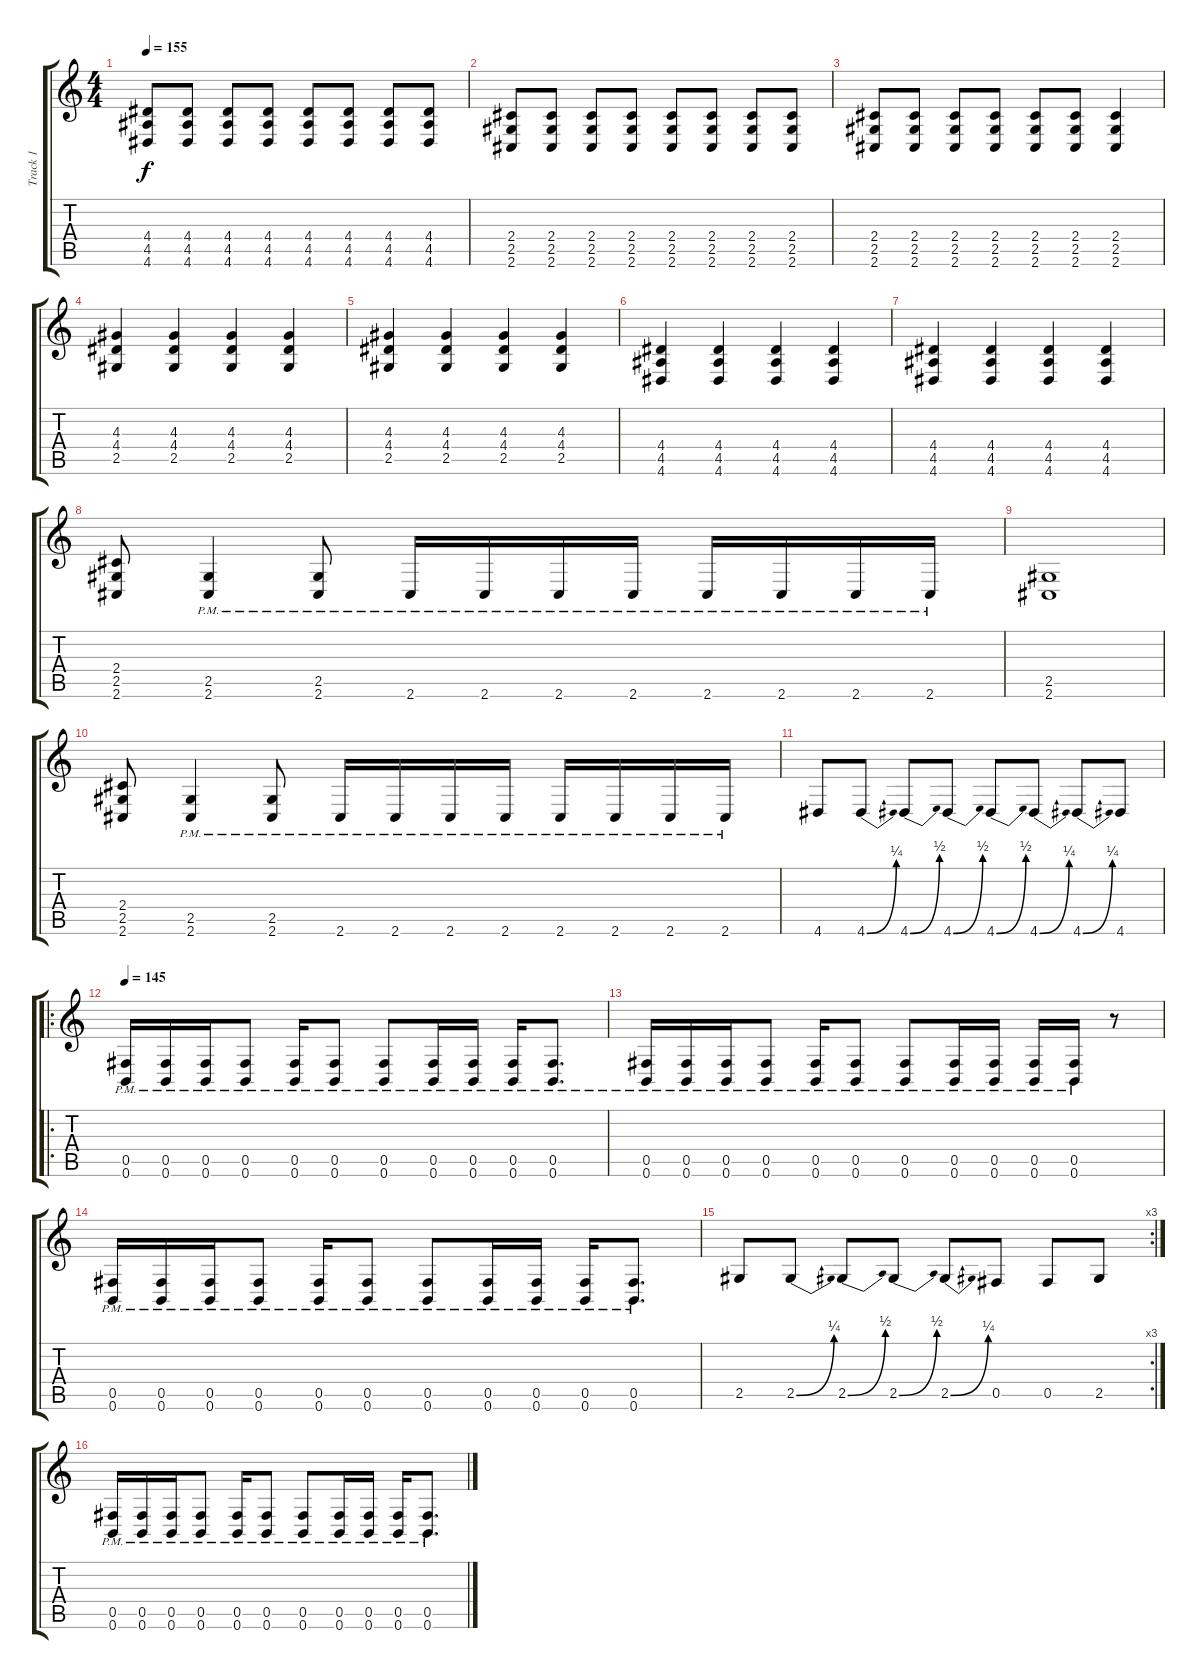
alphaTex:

\track ("Track 1" "Track 1") {instrument distortionguitar}
\staff {score tabs}
\tuning (Db4 Ab3 E3 B2 Gb2 B1) {hide}
\ts (4 4)
\tempo 155
\clef g2
\ks c
(4.4 4.5 4.6).8{dy f} (4.4 4.5 4.6).8 (4.4 4.5 4.6).8 (4.4 4.5 4.6).8 (4.4 4.5 4.6).8 (4.4 4.5 4.6).8 (4.4 4.5 4.6).8 (4.4 4.5 4.6).8 |
(2.4 2.5 2.6).8 (2.4 2.5 2.6).8 (2.4 2.5 2.6).8 (2.4 2.5 2.6).8 (2.4 2.5 2.6).8 (2.4 2.5 2.6).8 (2.4 2.5 2.6).8 (2.4 2.5 2.6).8 |
(2.4 2.5 2.6).8 (2.4 2.5 2.6).8 (2.4 2.5 2.6).8 (2.4 2.5 2.6).8 (2.4 2.5 2.6).8 (2.4 2.5 2.6).8 (2.4 2.5 2.6).4 |
(4.3 4.4 2.5).4 (4.3 4.4 2.5).4 (4.3 4.4 2.5).4 (4.3 4.4 2.5).4 |
(4.3 4.4 2.5).4 (4.3 4.4 2.5).4 (4.3 4.4 2.5).4 (4.3 4.4 2.5).4 |
(4.4 4.5 4.6).4 (4.4 4.5 4.6).4 (4.4 4.5 4.6).4 (4.4 4.5 4.6).4 |
(4.4 4.5 4.6).4 (4.4 4.5 4.6).4 (4.4 4.5 4.6).4 (4.4 4.5 4.6).4 |
(2.4 2.5 2.6).8 (2.5{pm} 2.6{pm}).4 (2.5{pm} 2.6{pm}).8 2.6{pm}.16 2.6{pm}.16 2.6{pm}.16 2.6{pm}.16 2.6{pm}.16 2.6{pm}.16 2.6{pm}.16 2.6{pm}.16 |
(2.5 2.6).1 |
(2.4 2.5 2.6).8 (2.5{pm} 2.6{pm}).4 (2.5{pm} 2.6{pm}).8 2.6{pm}.16 2.6{pm}.16 2.6{pm}.16 2.6{pm}.16 2.6{pm}.16 2.6{pm}.16 2.6{pm}.16 2.6{pm}.16 |
4.6.8 4.6{be (bend 0 0 60 1)}.8 4.6{be (bend 0 0 60 2)}.8 4.6{be (bend 0 0 60 2)}.8 4.6{be (bend 0 0 60 2)}.8 4.6{be (bend 0 0 60 1)}.8 4.6{be (bend 0 0 60 1)}.8 4.6.8 |
\ro
\tempo 145
(0.5{pm} 0.6{pm}).16 (0.5{pm} 0.6{pm}).16 (0.5{pm} 0.6{pm}).16 (0.5{pm} 0.6{pm}).8 (0.5{pm} 0.6{pm}).16 (0.5{pm} 0.6{pm}).8 (0.5{pm} 0.6{pm}).8 (0.5{pm} 0.6{pm}).16 (0.5{pm} 0.6{pm}).16 (0.5{pm} 0.6{pm}).16 (0.5{pm} 0.6{pm}).8{d} |
(0.5{pm} 0.6{pm}).16 (0.5{pm} 0.6{pm}).16 (0.5{pm} 0.6{pm}).16 (0.5{pm} 0.6{pm}).8 (0.5{pm} 0.6{pm}).16 (0.5{pm} 0.6{pm}).8 (0.5{pm} 0.6{pm}).8 (0.5{pm} 0.6{pm}).16 (0.5{pm} 0.6{pm}).16 (0.5{pm} 0.6{pm}).16 (0.5{pm} 0.6{pm}).16 r.8 |
(0.5{pm} 0.6{pm}).16 (0.5{pm} 0.6{pm}).16 (0.5{pm} 0.6{pm}).16 (0.5{pm} 0.6{pm}).8 (0.5{pm} 0.6{pm}).16 (0.5{pm} 0.6{pm}).8 (0.5{pm} 0.6{pm}).8 (0.5{pm} 0.6{pm}).16 (0.5{pm} 0.6{pm}).16 (0.5{pm} 0.6{pm}).16 (0.5{pm} 0.6{pm}).8{d} |
\rc 3
2.5.8 2.5{be (bend 0 0 60 1)}.8 2.5{be (bend 0 0 60 2)}.8 2.5{be (bend 0 0 60 2)}.8 2.5{be (bend 0 0 60 1)}.8 0.5.8 0.5.8 2.5.8 |
(0.5{pm} 0.6{pm}).16 (0.5{pm} 0.6{pm}).16 (0.5{pm} 0.6{pm}).16 (0.5{pm} 0.6{pm}).8 (0.5{pm} 0.6{pm}).16 (0.5{pm} 0.6{pm}).8 (0.5{pm} 0.6{pm}).8 (0.5{pm} 0.6{pm}).16 (0.5{pm} 0.6{pm}).16 (0.5{pm} 0.6{pm}).16 (0.5{pm} 0.6{pm}).8{d}
